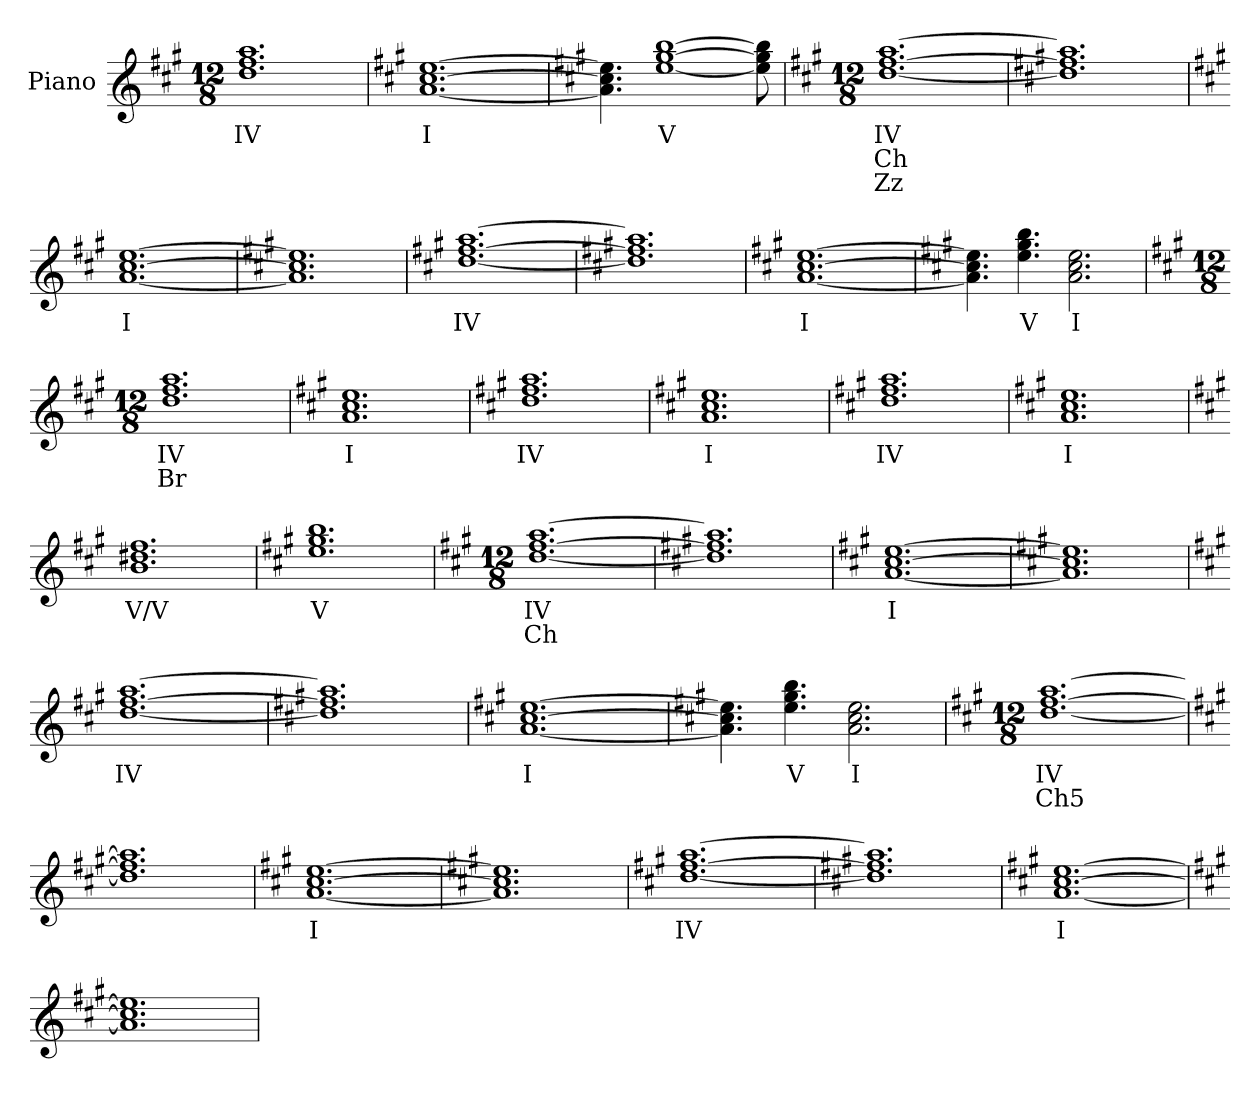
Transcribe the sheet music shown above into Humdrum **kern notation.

**kern	**text	**text	**text
*part1	*part1	*part1	*part1
*staff1	*staff1	*staff1	*staff1
*I"Piano	*	*	*
*I'Pno	*	*	*
*k[f#c#g#]	*	*	*
*A:	*	*	*
*M12/8	*	*	*
=	=	=	=
1.dd 1.ff# 1.aa	IV	.	.
=	=	=	=
*k[f#c#g#]	*	*	*
*A:	*	*	*
[1.a [1.cc# [1.ee	I	.	.
=	=	=	=
*k[f#c#g#]	*	*	*
*A:	*	*	*
4.a] 4.cc#] 4.ee]	.	.	.
[1ee [1gg# [1bb	V	.	.
8ee] 8gg#] 8bb]	.	.	.
=	=	=	=
*k[f#c#g#]	*	*	*
*A:	*	*	*
*M12/8	*	*	*
[1.dd [1.ff# [1.aa	IV	Ch	Zz
=	=	=	=
*k[f#c#g#]	*	*	*
*A:	*	*	*
1.dd] 1.ff#] 1.aa]	.	.	.
=	=	=	=
*k[f#c#g#]	*	*	*
*A:	*	*	*
[1.a [1.cc# [1.ee	I	.	.
=	=	=	=
*k[f#c#g#]	*	*	*
*A:	*	*	*
1.a] 1.cc#] 1.ee]	.	.	.
=	=	=	=
*k[f#c#g#]	*	*	*
*A:	*	*	*
[1.dd [1.ff# [1.aa	IV	.	.
=	=	=	=
*k[f#c#g#]	*	*	*
*A:	*	*	*
1.dd] 1.ff#] 1.aa]	.	.	.
=	=	=	=
*k[f#c#g#]	*	*	*
*A:	*	*	*
[1.a [1.cc# [1.ee	I	.	.
=	=	=	=
*k[f#c#g#]	*	*	*
*A:	*	*	*
4.a] 4.cc#] 4.ee]	.	.	.
4.ee 4.gg# 4.bb	V	.	.
2.a 2.cc# 2.ee	I	.	.
=	=	=	=
*k[f#c#g#]	*	*	*
*A:	*	*	*
*M12/8	*	*	*
1.dd 1.ff# 1.aa	IV	Br	.
=	=	=	=
*k[f#c#g#]	*	*	*
*A:	*	*	*
1.a 1.cc# 1.ee	I	.	.
=	=	=	=
*k[f#c#g#]	*	*	*
*A:	*	*	*
1.dd 1.ff# 1.aa	IV	.	.
=	=	=	=
*k[f#c#g#]	*	*	*
*A:	*	*	*
1.a 1.cc# 1.ee	I	.	.
=	=	=	=
*k[f#c#g#]	*	*	*
*A:	*	*	*
1.dd 1.ff# 1.aa	IV	.	.
=	=	=	=
*k[f#c#g#]	*	*	*
*A:	*	*	*
1.a 1.cc# 1.ee	I	.	.
=	=	=	=
*k[f#c#g#]	*	*	*
*A:	*	*	*
1.b 1.dd#X 1.ff#	V/V	.	.
=	=	=	=
*k[f#c#g#]	*	*	*
*A:	*	*	*
1.ee 1.gg# 1.bb	V	.	.
=	=	=	=
*k[f#c#g#]	*	*	*
*A:	*	*	*
*M12/8	*	*	*
[1.dd [1.ff# [1.aa	IV	Ch	.
=	=	=	=
*k[f#c#g#]	*	*	*
*A:	*	*	*
1.dd] 1.ff#] 1.aa]	.	.	.
=	=	=	=
*k[f#c#g#]	*	*	*
*A:	*	*	*
[1.a [1.cc# [1.ee	I	.	.
=	=	=	=
*k[f#c#g#]	*	*	*
*A:	*	*	*
1.a] 1.cc#] 1.ee]	.	.	.
=	=	=	=
*k[f#c#g#]	*	*	*
*A:	*	*	*
[1.dd [1.ff# [1.aa	IV	.	.
=	=	=	=
*k[f#c#g#]	*	*	*
*A:	*	*	*
1.dd] 1.ff#] 1.aa]	.	.	.
=	=	=	=
*k[f#c#g#]	*	*	*
*A:	*	*	*
[1.a [1.cc# [1.ee	I	.	.
=	=	=	=
*k[f#c#g#]	*	*	*
*A:	*	*	*
4.a] 4.cc#] 4.ee]	.	.	.
4.ee 4.gg# 4.bb	V	.	.
2.a 2.cc# 2.ee	I	.	.
=	=	=	=
*k[f#c#g#]	*	*	*
*A:	*	*	*
*M12/8	*	*	*
[1.dd [1.ff# [1.aa	IV	Ch5	.
=	=	=	=
*k[f#c#g#]	*	*	*
*A:	*	*	*
1.dd] 1.ff#] 1.aa]	.	.	.
=	=	=	=
*k[f#c#g#]	*	*	*
*A:	*	*	*
[1.a [1.cc# [1.ee	I	.	.
=	=	=	=
*k[f#c#g#]	*	*	*
*A:	*	*	*
1.a] 1.cc#] 1.ee]	.	.	.
=	=	=	=
*k[f#c#g#]	*	*	*
*A:	*	*	*
[1.dd [1.ff# [1.aa	IV	.	.
=	=	=	=
*k[f#c#g#]	*	*	*
*A:	*	*	*
1.dd] 1.ff#] 1.aa]	.	.	.
=	=	=	=
*k[f#c#g#]	*	*	*
*A:	*	*	*
[1.a [1.cc# [1.ee	I	.	.
=	=	=	=
*k[f#c#g#]	*	*	*
*A:	*	*	*
1.a] 1.cc#] 1.ee]	.	.	.
=	=	=	=
*-	*-	*-	*-
